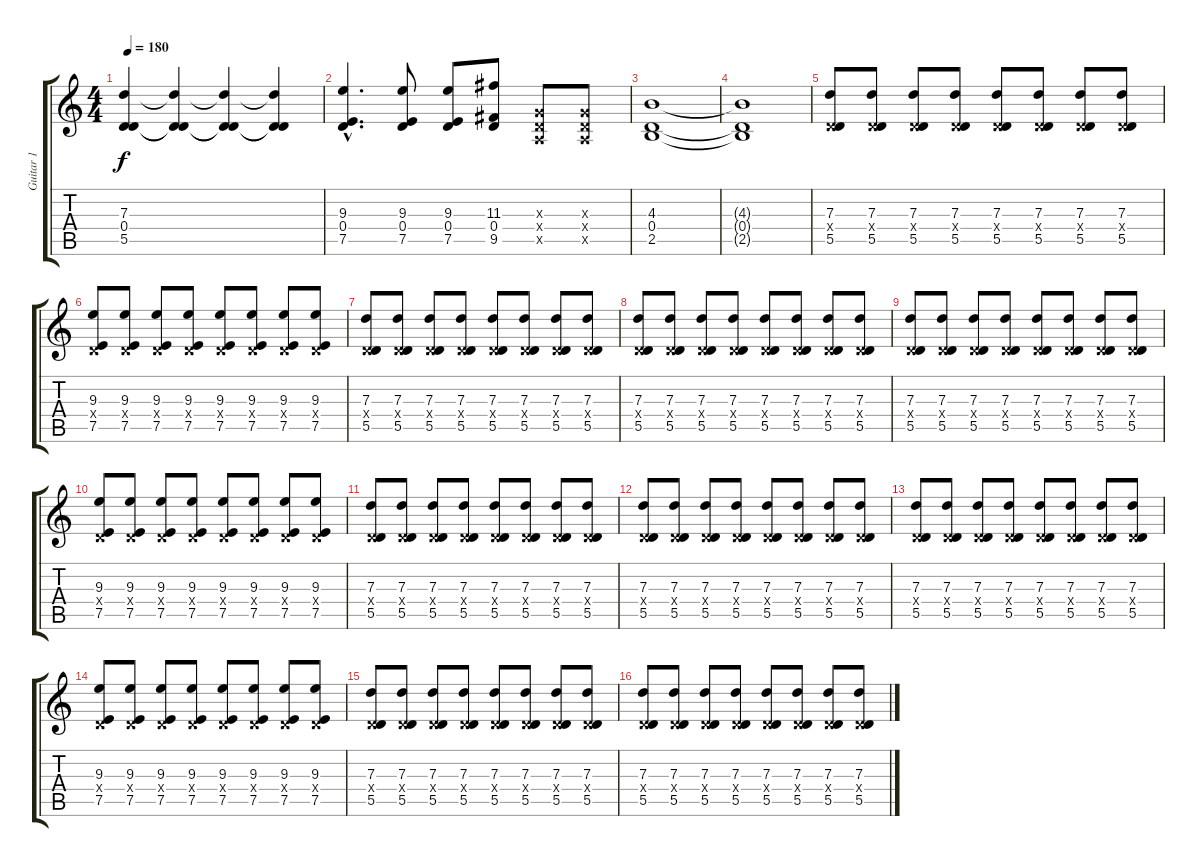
\track ("Guitar 1" "Guitar 1") {instrument overdrivenguitar}
\staff {score tabs}
\tuning (E4 B3 G3 D3 A2 E2) {hide}
\ts (4 4)
\tempo 180
\clef g2
\ks c
(7.3 0.4 5.5).4{dy f instrument electricguitarjazz} (7.3{t} 0.4{t} 5.5{t}).4 (7.3{t} 0.4{t} 5.5{t}).4 (7.3{t} 0.4{t} 5.5{t}).4 |
(9.3{hac} 0.4{hac} 7.5{hac}).4{d} (9.3 0.4 7.5).8 (9.3 0.4 7.5).8 (11.3 0.4 9.5).8 (0.3{x} 0.4{x} 0.5{x}).8 (0.3{x} 0.4{x} 0.5{x}).8 |
(4.3 0.4 2.5).1 |
(4.3{t} 0.4{t} 2.5{t}).1 |
(7.3 0.4{x} 5.5).8{instrument overdrivenguitar} (7.3 0.4{x} 5.5).8 (7.3 0.4{x} 5.5).8 (7.3 0.4{x} 5.5).8 (7.3 0.4{x} 5.5).8 (7.3 0.4{x} 5.5).8 (7.3 0.4{x} 5.5).8 (7.3 0.4{x} 5.5).8 |
(9.3 0.4{x} 7.5).8 (9.3 0.4{x} 7.5).8 (9.3 0.4{x} 7.5).8 (9.3 0.4{x} 7.5).8 (9.3 0.4{x} 7.5).8 (9.3 0.4{x} 7.5).8 (9.3 0.4{x} 7.5).8 (9.3 0.4{x} 7.5).8 |
(7.3 0.4{x} 5.5).8 (7.3 0.4{x} 5.5).8 (7.3 0.4{x} 5.5).8 (7.3 0.4{x} 5.5).8 (7.3 0.4{x} 5.5).8 (7.3 0.4{x} 5.5).8 (7.3 0.4{x} 5.5).8 (7.3 0.4{x} 5.5).8 |
(7.3 0.4{x} 5.5).8 (7.3 0.4{x} 5.5).8 (7.3 0.4{x} 5.5).8 (7.3 0.4{x} 5.5).8 (7.3 0.4{x} 5.5).8 (7.3 0.4{x} 5.5).8 (7.3 0.4{x} 5.5).8 (7.3 0.4{x} 5.5).8 |
(7.3 0.4{x} 5.5).8 (7.3 0.4{x} 5.5).8 (7.3 0.4{x} 5.5).8 (7.3 0.4{x} 5.5).8 (7.3 0.4{x} 5.5).8 (7.3 0.4{x} 5.5).8 (7.3 0.4{x} 5.5).8 (7.3 0.4{x} 5.5).8 |
(9.3 0.4{x} 7.5).8 (9.3 0.4{x} 7.5).8 (9.3 0.4{x} 7.5).8 (9.3 0.4{x} 7.5).8 (9.3 0.4{x} 7.5).8 (9.3 0.4{x} 7.5).8 (9.3 0.4{x} 7.5).8 (9.3 0.4{x} 7.5).8 |
(7.3 0.4{x} 5.5).8 (7.3 0.4{x} 5.5).8 (7.3 0.4{x} 5.5).8 (7.3 0.4{x} 5.5).8 (7.3 0.4{x} 5.5).8 (7.3 0.4{x} 5.5).8 (7.3 0.4{x} 5.5).8 (7.3 0.4{x} 5.5).8 |
(7.3 0.4{x} 5.5).8 (7.3 0.4{x} 5.5).8 (7.3 0.4{x} 5.5).8 (7.3 0.4{x} 5.5).8 (7.3 0.4{x} 5.5).8 (7.3 0.4{x} 5.5).8 (7.3 0.4{x} 5.5).8 (7.3 0.4{x} 5.5).8 |
(7.3 0.4{x} 5.5).8 (7.3 0.4{x} 5.5).8 (7.3 0.4{x} 5.5).8 (7.3 0.4{x} 5.5).8 (7.3 0.4{x} 5.5).8 (7.3 0.4{x} 5.5).8 (7.3 0.4{x} 5.5).8 (7.3 0.4{x} 5.5).8 |
(9.3 0.4{x} 7.5).8 (9.3 0.4{x} 7.5).8 (9.3 0.4{x} 7.5).8 (9.3 0.4{x} 7.5).8 (9.3 0.4{x} 7.5).8 (9.3 0.4{x} 7.5).8 (9.3 0.4{x} 7.5).8 (9.3 0.4{x} 7.5).8 |
(7.3 0.4{x} 5.5).8 (7.3 0.4{x} 5.5).8 (7.3 0.4{x} 5.5).8 (7.3 0.4{x} 5.5).8 (7.3 0.4{x} 5.5).8 (7.3 0.4{x} 5.5).8 (7.3 0.4{x} 5.5).8 (7.3 0.4{x} 5.5).8 |
(7.3 0.4{x} 5.5).8 (7.3 0.4{x} 5.5).8 (7.3 0.4{x} 5.5).8 (7.3 0.4{x} 5.5).8 (7.3 0.4{x} 5.5).8 (7.3 0.4{x} 5.5).8 (7.3 0.4{x} 5.5).8 (7.3 0.4{x} 5.5).8
